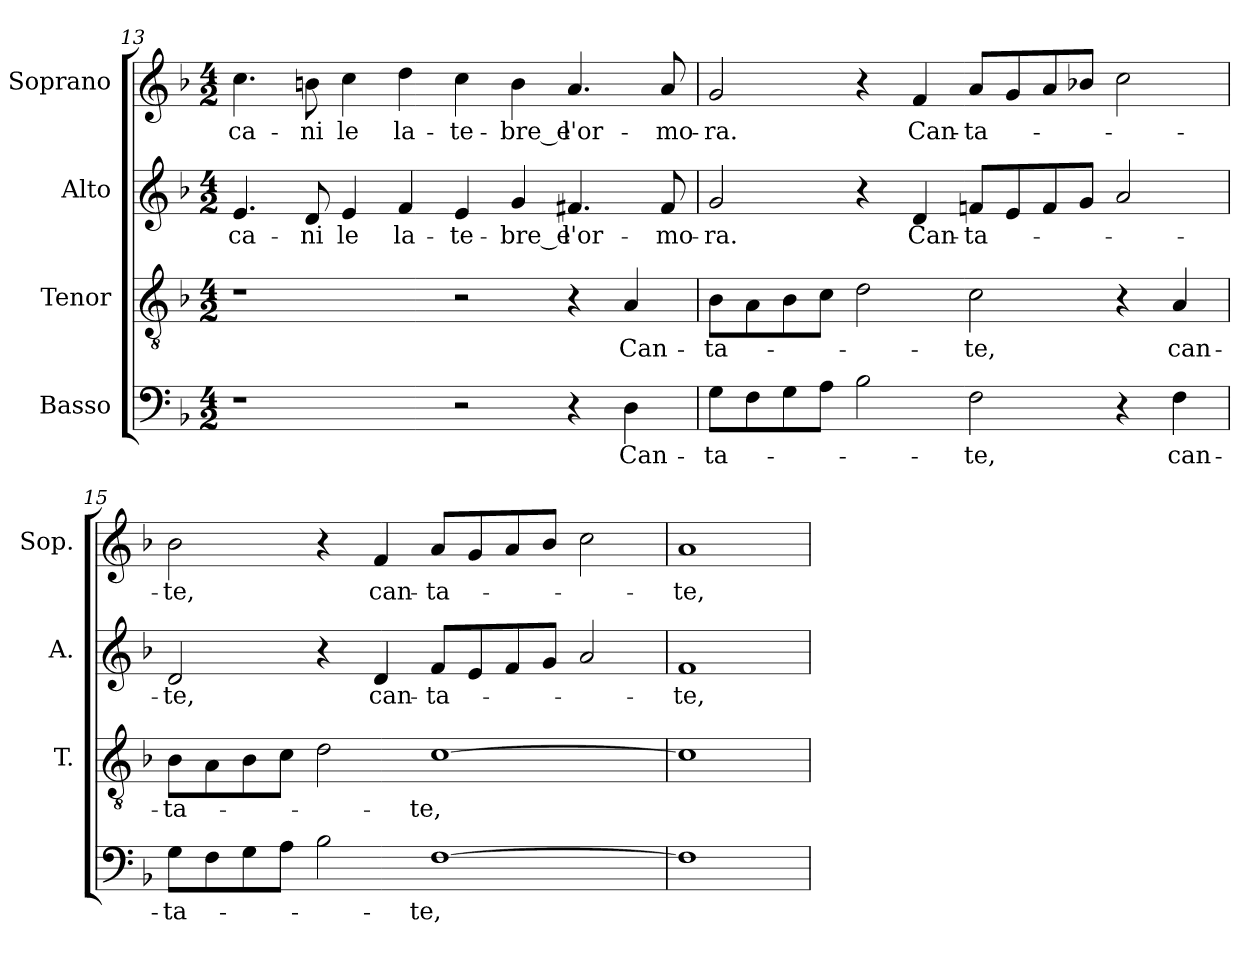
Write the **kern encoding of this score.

**kern	**text	**kern	**text	**kern	**text	**kern	**text
*part4	*part4	*part3	*part3	*part2	*part2	*part1	*part1
*staff4	*staff4	*staff3	*staff3	*staff2	*staff2	*staff1	*staff1
*I"Basso	*	*I"Tenor	*	*I"Alto	*	*I"Soprano	*
*	*	*I'T.	*	*I'A.	*	*I'Sop.	*
!!LO:PB:g=z
*clefF4	*	*clefGv2	*	*clefG2	*	*clefG2	*
*	*	*ITrd7c12	*	*	*	*	*
*k[b-]	*	*k[b-]	*	*k[b-]	*	*k[b-]	*
*F:	*	*F:	*	*F:	*	*F:	*
*M4/2	*	*M4/2	*	*M4/2	*	*M4/2	*
=13	=13	=13	=13	=13	=13	=13	=13
!	!	!	!	!	!LO:LY:b:color=#000000	!	!
!	!	!	!	!	!	!	!LO:LY:b:color=#000000
1r	.	1r	.	4.ei/	ca-	4.cci\	ca-
!	!	!	!	!	!LO:LY:b:color=#000000	!	!
!	!	!	!	!	!	!	!LO:LY:b:color=#000000
.	.	.	.	8di/	-ni	8bni\	-ni
!	!	!	!	!	!LO:LY:b:color=#000000	!	!
!	!	!	!	!	!	!	!LO:LY:b:color=#000000
.	.	.	.	4ei/	le	4cci\	le
!	!	!	!	!	!LO:LY:b:color=#000000	!	!
!	!	!	!	!	!	!	!LO:LY:b:color=#000000
.	.	.	.	4fi/	la-	4ddi\	la-
!	!	!	!	!	!LO:LY:b:color=#000000	!	!
!	!	!	!	!	!	!	!LO:LY:b:color=#000000
2r	.	2r	.	4ei/	-te-	4cci\	-te-
!	!	!	!	!	!LO:LY:b:color=#000000	!	!
!	!	!	!	!	!	!	!LO:LY:b:color=#000000
.	.	.	.	4gi/	-bre_e	4bi\	-bre_e
!	!	!	!	!	!LO:LY:b:color=#000000	!	!
!	!	!	!	!	!	!	!LO:LY:b:color=#000000
4r	.	4r	.	4.f#Xi/	l'or-	4.ai/	l'or-
!	!LO:LY:b:color=#000000	!	!	!	!	!	!
!	!	!	!LO:LY:b:color=#000000	!	!	!	!
4Di\	Can-	4AAi/	Can-	.	.	.	.
!	!	!	!	!	!LO:LY:b:color=#000000	!	!
!	!	!	!	!	!	!	!LO:LY:b:color=#000000
.	.	.	.	8f#i/	-mo-	8ai/	-mo-
=14	=14	=14	=14	=14	=14	=14	=14
!	!LO:LY:b:color=#000000	!	!	!	!	!	!
!	!	!	!LO:LY:b:color=#000000	!	!	!	!
!	!	!	!	!	!LO:LY:b:color=#000000	!	!
!	!	!	!	!	!	!	!LO:LY:b:color=#000000
8Gi\L	-ta-	8BB-i\L	-ta-	2gi/	-ra.	2gi/	-ra.
8Fi\	.	8AAi\	.	.	.	.	.
8Gi\	.	8BB-i\	.	.	.	.	.
8Ai\J	.	8Ci\J	.	.	.	.	.
2B-i\	.	2Di\	.	4r	.	4r	.
!	!	!	!	!	!LO:LY:b:color=#000000	!	!
!	!	!	!	!	!	!	!LO:LY:b:color=#000000
.	.	.	.	4di/	Can-	4fi/	Can-
!	!LO:LY:b:color=#000000	!	!	!	!	!	!
!	!	!	!LO:LY:b:color=#000000	!	!	!	!
!	!	!	!	!	!LO:LY:b:color=#000000	!	!
!	!	!	!	!	!	!	!LO:LY:b:color=#000000
2Fi\	-te,	2Ci\	-te,	8fni/L	-ta-	8ai/L	-ta-
.	.	.	.	8ei/	.	8gi/	.
.	.	.	.	8fi/	.	8ai/	.
.	.	.	.	8gi/J	.	8b-Xi/J	.
4r	.	4r	.	2ai/	.	2cci\	.
!	!LO:LY:b:color=#000000	!	!	!	!	!	!
!	!	!	!LO:LY:b:color=#000000	!	!	!	!
4Fi\	can-	4AAi/	can-	.	.	.	.
=15	=15	=15	=15	=15	=15	=15	=15
!	!LO:LY:b:color=#000000	!	!	!	!	!	!
!	!	!	!LO:LY:b:color=#000000	!	!	!	!
!	!	!	!	!	!LO:LY:b:color=#000000	!	!
!	!	!	!	!	!	!	!LO:LY:b:color=#000000
8Gi\L	-ta-	8BB-i\L	-ta-	2di/	-te,	2b-i\	-te,
8Fi\	.	8AAi\	.	.	.	.	.
8Gi\	.	8BB-i\	.	.	.	.	.
8Ai\J	.	8Ci\J	.	.	.	.	.
2B-i\	.	2Di\	.	4r	.	4r	.
!	!	!	!	!	!LO:LY:b:color=#000000	!	!
!	!	!	!	!	!	!	!LO:LY:b:color=#000000
.	.	.	.	4di/	can-	4fi/	can-
!	!LO:LY:b:color=#000000	!	!	!	!	!	!
!	!	!	!LO:LY:b:color=#000000	!	!	!	!
!	!	!	!	!	!LO:LY:b:color=#000000	!	!
!	!	!	!	!	!	!	!LO:LY:b:color=#000000
[>1Fi	-te,	[>1Ci	-te,	8fi/L	-ta-	8ai/L	-ta-
.	.	.	.	8ei/	.	8gi/	.
.	.	.	.	8fi/	.	8ai/	.
.	.	.	.	8gi/J	.	8b-i/J	.
.	.	.	.	2ai/	.	2cci\	.
=16	=16	=16	=16	=16	=16	=16	=16
!	!	!	!	!	!LO:LY:b:color=#000000	!	!
!	!	!	!	!	!	!	!LO:LY:b:color=#000000
1Fi]	.	1Ci]	.	1fi	-te,	1ai	-te,
=	=	=	=	=	=	=	=
*-	*-	*-	*-	*-	*-	*-	*-
